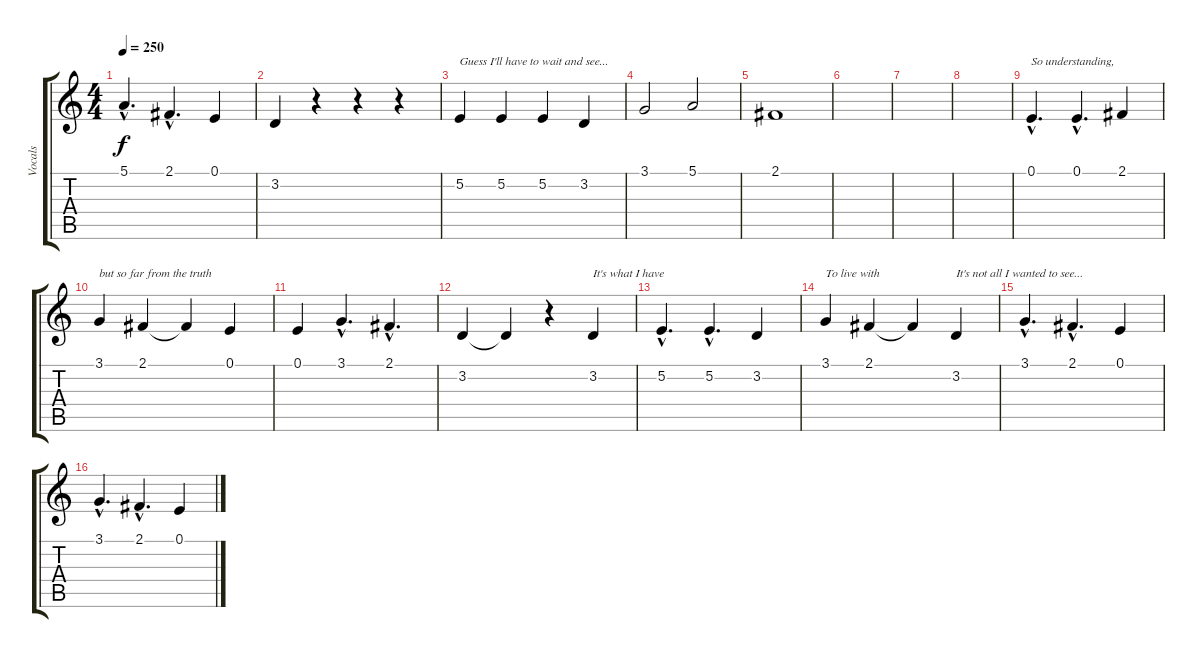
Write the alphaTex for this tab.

\track ("Vocals" "Vocals") {instrument oboe}
\staff {score tabs}
\tuning (E4 B3 G3 D3 A2 E2) {hide}
\ts (4 4)
\tempo 250
\clef g2
\ks c
5.1{hac}.4{d dy f} 2.1{hac}.4{d} 0.1.4 |
3.2.4 r.4 r.4 r.4 |
5.2.4{txt "Guess I'll have to wait and see..."} 5.2.4 5.2.4 3.2.4 |
3.1.2 5.1.2 |
2.1.1 |
|
|
|
0.1{hac}.4{d txt "So understanding,"} 0.1{hac}.4{d} 2.1.4 |
3.1.4{txt "but so far from the truth"} 2.1.4 2.1{t}.4 0.1.4 |
0.1.4 3.1{hac}.4{d} 2.1{hac}.4{d} |
3.2.4 3.2{t}.4 r.4 3.2.4{txt "It's what I have"} |
5.2{hac}.4{d} 5.2{hac}.4{d} 3.2.4 |
3.1.4{txt "To live with"} 2.1.4 2.1{t}.4 3.2.4{txt "It's not all I wanted to see..."} |
3.1{hac}.4{d} 2.1{hac}.4{d} 0.1.4 |
3.1{hac}.4{d} 2.1{hac}.4{d} 0.1.4
